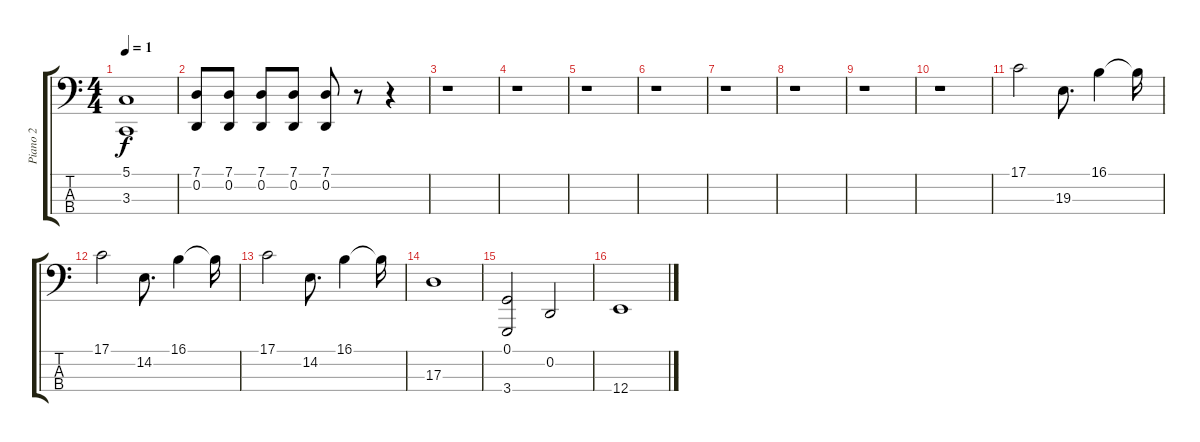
\track ("Piano 2" "Piano 2") {instrument acousticgrandpiano}
\staff {score tabs}
\tuning (G2 D2 A1 E1) {hide}
\ts (4 4)
\tempo 1
\clef f4
\ks c
(5.1 3.3).1{dy f} |
(7.1 0.2).8 (7.1 0.2).8 (7.1 0.2).8 (7.1 0.2).8 (7.1 0.2).8 r.8 r.4 |
r.1 |
r.1 |
r.1 |
r.1 |
r.1 |
r.1 |
r.1 |
r.1 |
17.1.2 19.3.8{d} 16.1.4 16.1{t}.16 |
17.1.2 14.2.8{d} 16.1.4 16.1{t}.16 |
17.1.2 14.2.8{d} 16.1.4 16.1{t}.16 |
17.3.1 |
(0.1 3.4).2 0.2.2 |
12.4.1
